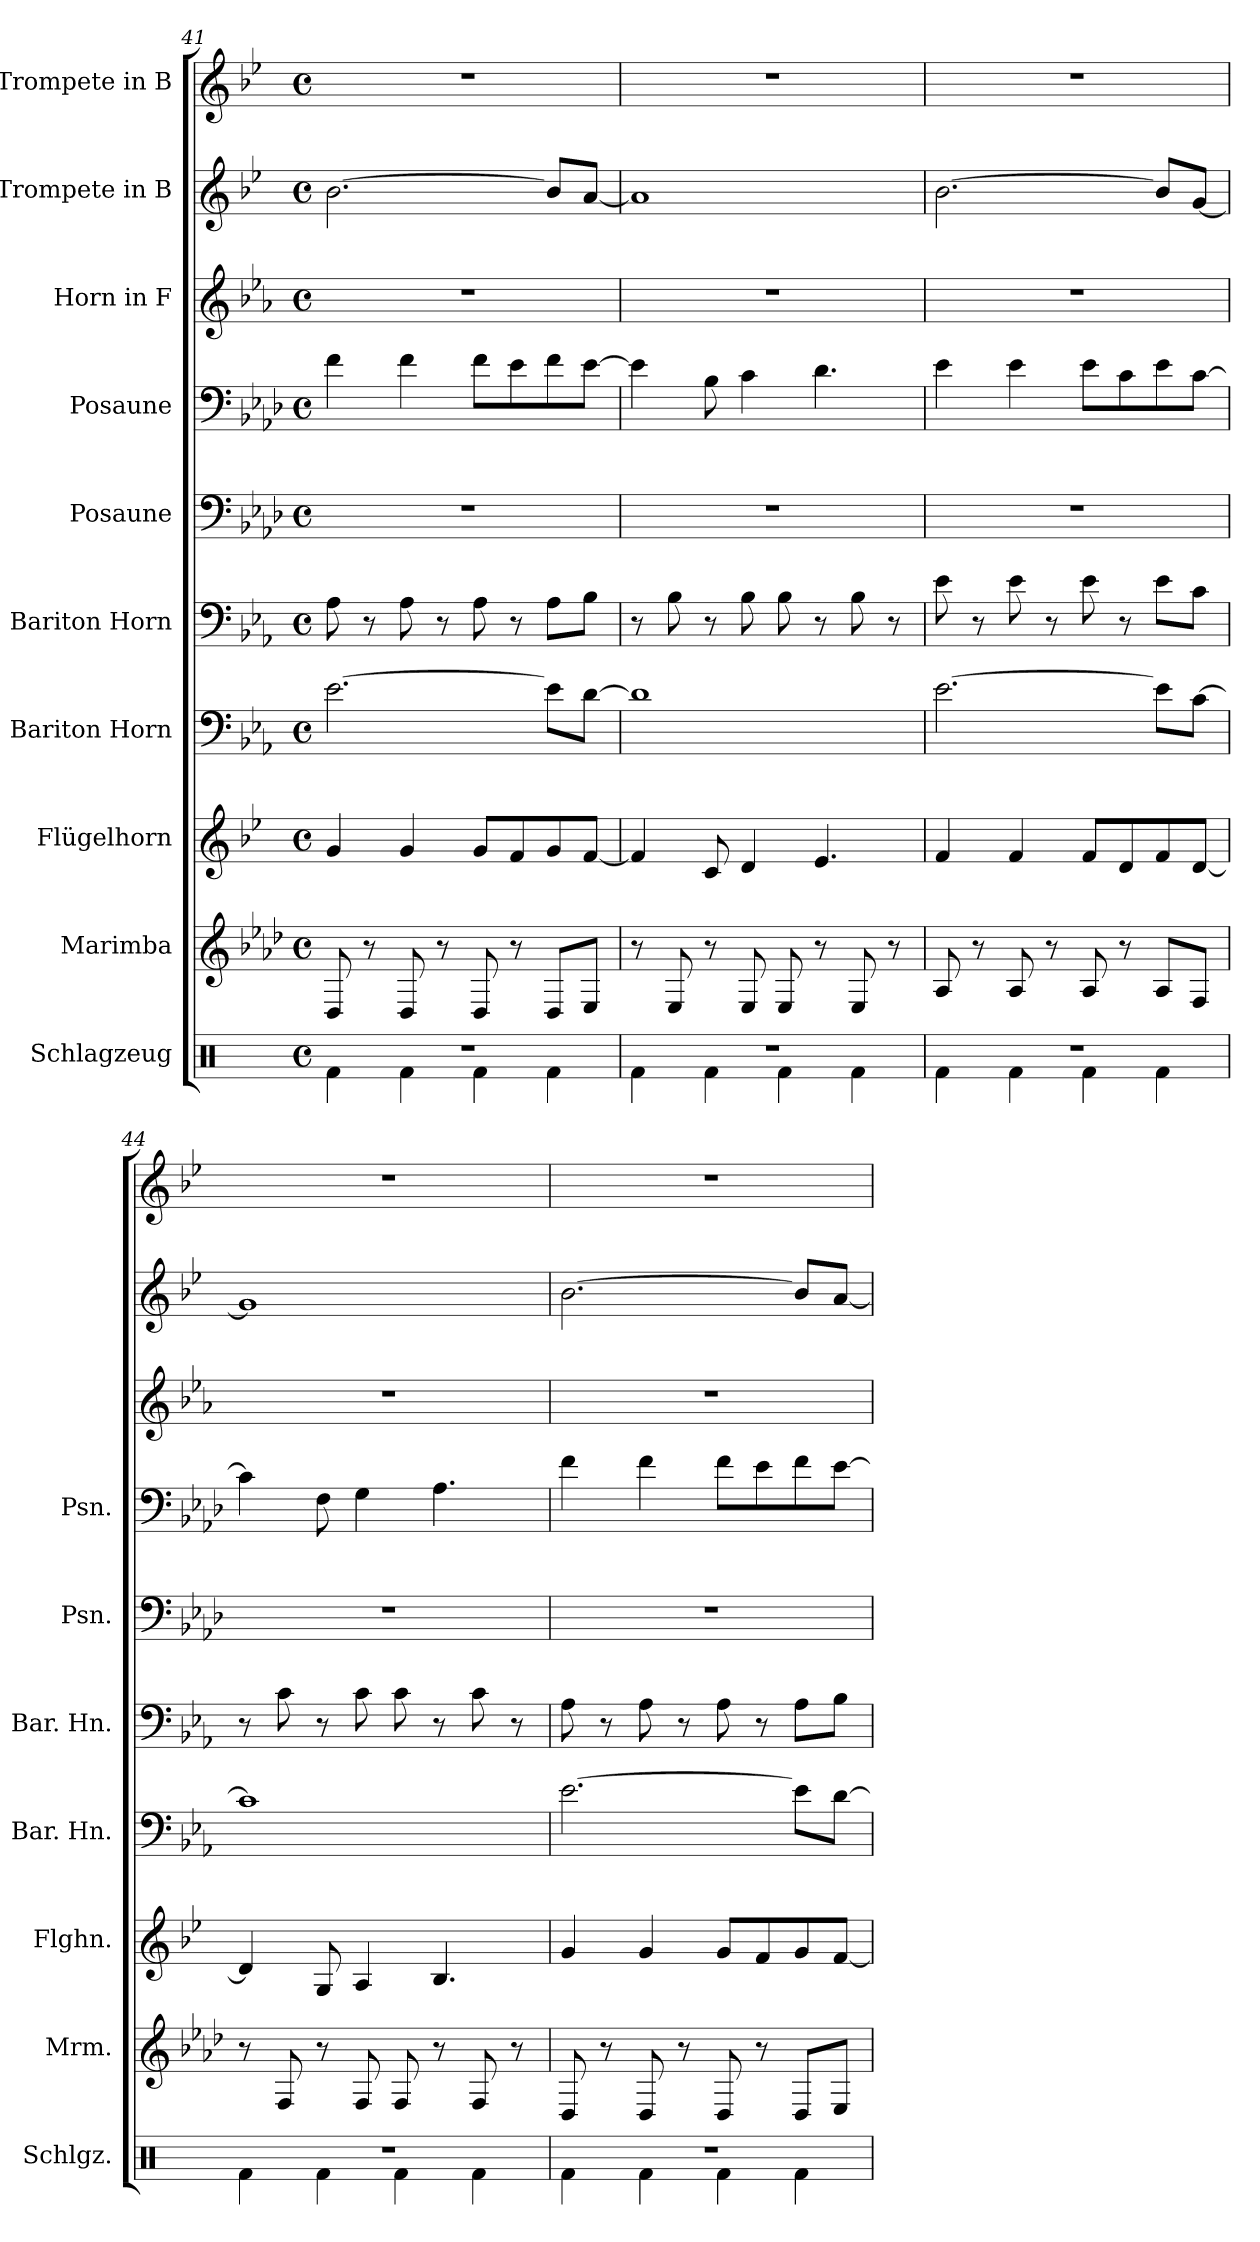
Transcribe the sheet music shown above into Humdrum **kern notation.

**kern	**kern	**kern	**kern	**kern	**kern	**kern	**kern	**kern	**kern
*part10	*part9	*part8	*part7	*part6	*part5	*part4	*part3	*part2	*part1
*staff10	*staff9	*staff8	*staff7	*staff6	*staff5	*staff4	*staff3	*staff2	*staff1
*I"Schlagzeug	*I"Marimba	*I"Flügelhorn	*I"Bariton Horn	*I"Bariton Horn	*I"Posaune	*I"Posaune	*I"Horn in F	*I"Trompete in B	*I"Trompete in B
*I'Schlgz.	*I'Mrm.	*I'Flghn.	*I'Bar. Hn.	*I'Bar. Hn.	*I'Psn.	*I'Psn.	*	*	*
*clefX	*clefG2	*clefG2	*clefF4	*clefF4	*clefF4	*clefF4	*clefG2	*clefG2	*clefG2
*	*	*ITrd1c2	*ITrd4c7	*ITrd4c7	*	*	*ITrd4c7	*ITrd1c2	*ITrd1c2
*k[]	*k[b-e-a-d-]	*k[b-e-a-d-]	*k[b-e-a-d-]	*k[b-e-a-d-]	*k[b-e-a-d-]	*k[b-e-a-d-]	*k[b-e-a-d-]	*k[b-e-a-d-]	*k[b-e-a-d-]
*M4/4	*M4/4	*M4/4	*M4/4	*M4/4	*M4/4	*M4/4	*M4/4	*M4/4	*M4/4
*met(c)	*met(c)	*met(c)	*met(c)	*met(c)	*met(c)	*met(c)	*met(c)	*met(c)	*met(c)
=41	=41	=41	=41	=41	=41	=41	=41	=41	=41
*^	*	*	*	*	*	*	*	*	*
1r	4Rf\	8D-/	4f/	[2.A-\	8D-\	1r	4f\	1r	[2.a-\	1r
.	.	8r	.	.	8r	.	.	.	.	.
.	4Rf\	8D-/	4f/	.	8D-\	.	4f\	.	.	.
.	.	8r	.	.	8r	.	.	.	.	.
.	4Rf\	8D-/	8f/L	.	8D-\	.	8f\L	.	.	.
.	.	8r	8e-/	.	8r	.	8e-\	.	.	.
.	4Rf\	8D-/L	8f/	8A-\L]	8D-\L	.	8f\	.	8a-/L]	.
.	.	8E-/J	[8e-/J	[8G\J	8E-\J	.	[8e-\J	.	[8g/J	.
=42	=42	=42	=42	=42	=42	=42	=42	=42	=42	=42
1r	4Rf\	8r	4e-/]	1G]	8r	1r	4e-\]	1r	1g]	1r
.	.	8E-/	.	.	8E-\	.	.	.	.	.
.	4Rf\	8r	8B-/	.	8r	.	8B-\	.	.	.
.	.	8E-/	4c/	.	8E-\	.	4c\	.	.	.
.	4Rf\	8E-/	.	.	8E-\	.	.	.	.	.
.	.	8r	4.d-/	.	8r	.	4.d-\	.	.	.
.	4Rf\	8E-/	.	.	8E-\	.	.	.	.	.
.	.	8r	.	.	8r	.	.	.	.	.
!!LO:PB:g=z
=43	=43	=43	=43	=43	=43	=43	=43	=43	=43	=43
1r	4Rf\	8A-/	4e-/	[2.A-\	8A-\	1r	4e-\	1r	[2.a-\	1r
.	.	8r	.	.	8r	.	.	.	.	.
.	4Rf\	8A-/	4e-/	.	8A-\	.	4e-\	.	.	.
.	.	8r	.	.	8r	.	.	.	.	.
.	4Rf\	8A-/	8e-/L	.	8A-\	.	8e-\L	.	.	.
.	.	8r	8c/	.	8r	.	8c\	.	.	.
.	4Rf\	8A-/L	8e-/	8A-\L]	8A-\L	.	8e-\	.	8a-/L]	.
.	.	8F/J	[8c/J	[8F\J	8F\J	.	[8c\J	.	[8f/J	.
=44	=44	=44	=44	=44	=44	=44	=44	=44	=44	=44
1r	4Rf\	8r	4c/]	1F]	8r	1r	4c\]	1r	1f]	1r
.	.	8F/	.	.	8F\	.	.	.	.	.
.	4Rf\	8r	8F/	.	8r	.	8F\	.	.	.
.	.	8F/	4G/	.	8F\	.	4G\	.	.	.
.	4Rf\	8F/	.	.	8F\	.	.	.	.	.
.	.	8r	4.A-/	.	8r	.	4.A-\	.	.	.
.	4Rf\	8F/	.	.	8F\	.	.	.	.	.
.	.	8r	.	.	8r	.	.	.	.	.
=45	=45	=45	=45	=45	=45	=45	=45	=45	=45	=45
1r	4Rf\	8D-/	4f/	[2.A-\	8D-\	1r	4f\	1r	[2.a-\	1r
.	.	8r	.	.	8r	.	.	.	.	.
.	4Rf\	8D-/	4f/	.	8D-\	.	4f\	.	.	.
.	.	8r	.	.	8r	.	.	.	.	.
.	4Rf\	8D-/	8f/L	.	8D-\	.	8f\L	.	.	.
.	.	8r	8e-/	.	8r	.	8e-\	.	.	.
.	4Rf\	8D-/L	8f/	8A-\L]	8D-\L	.	8f\	.	8a-/L]	.
.	.	8E-/J	[8e-/J	[8G\J	8E-\J	.	[8e-\J	.	[8g/J	.
*v	*v	*	*	*	*	*	*	*	*	*
=	=	=	=	=	=	=	=	=	=
*-	*-	*-	*-	*-	*-	*-	*-	*-	*-
